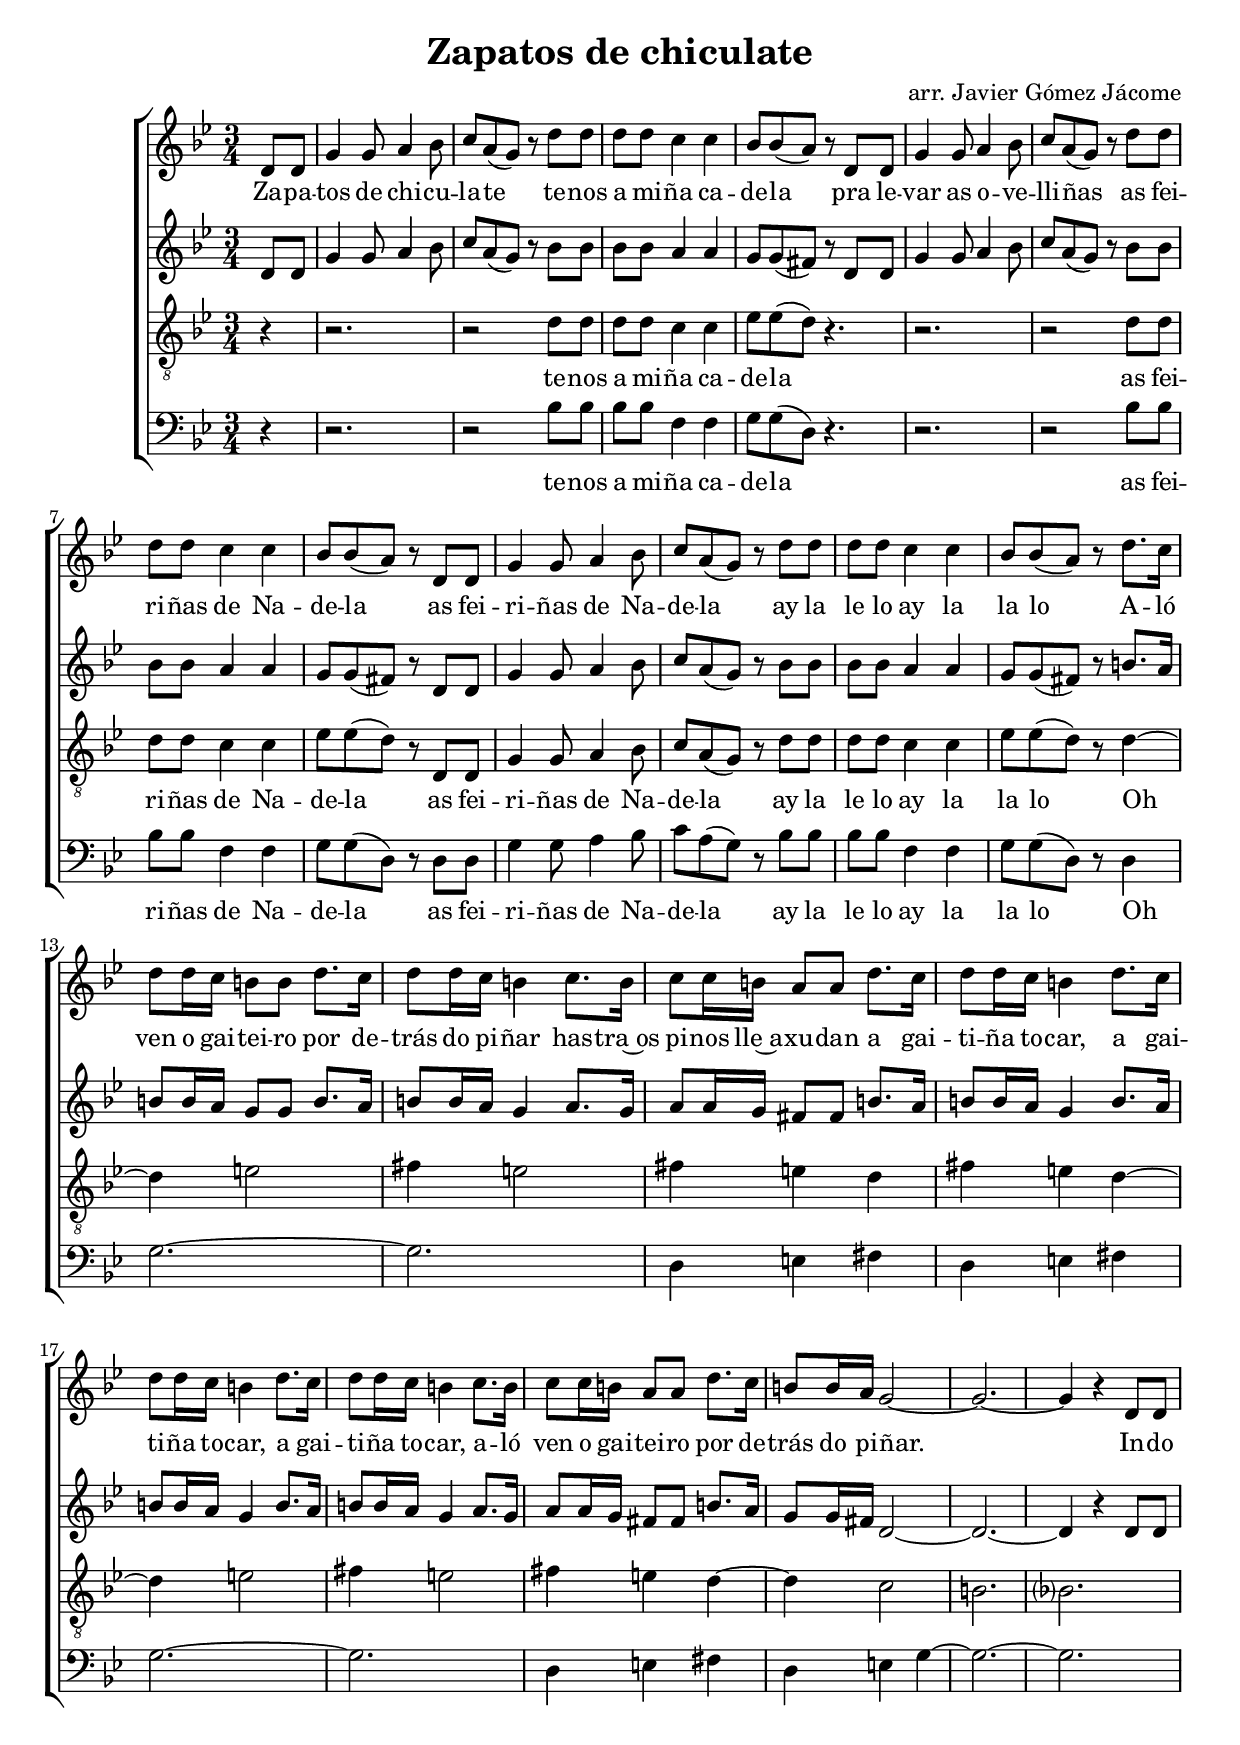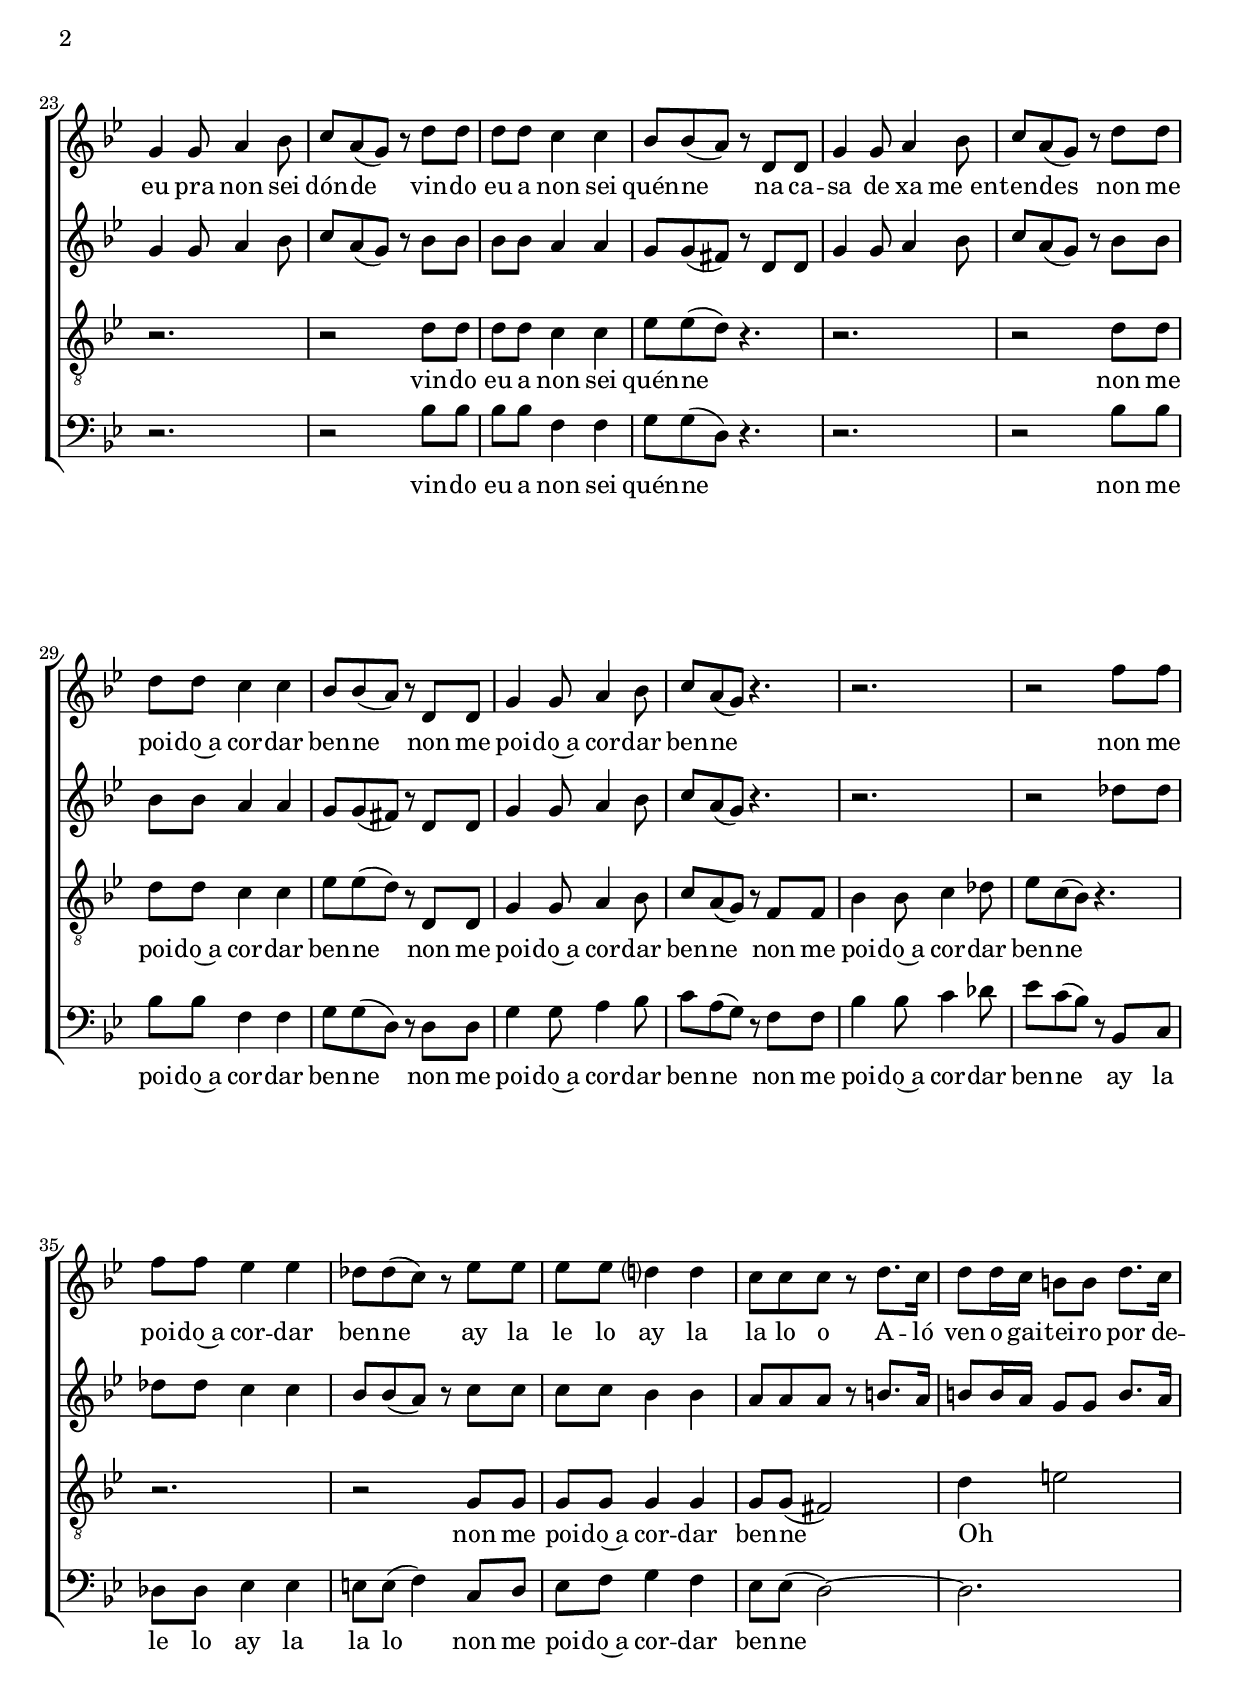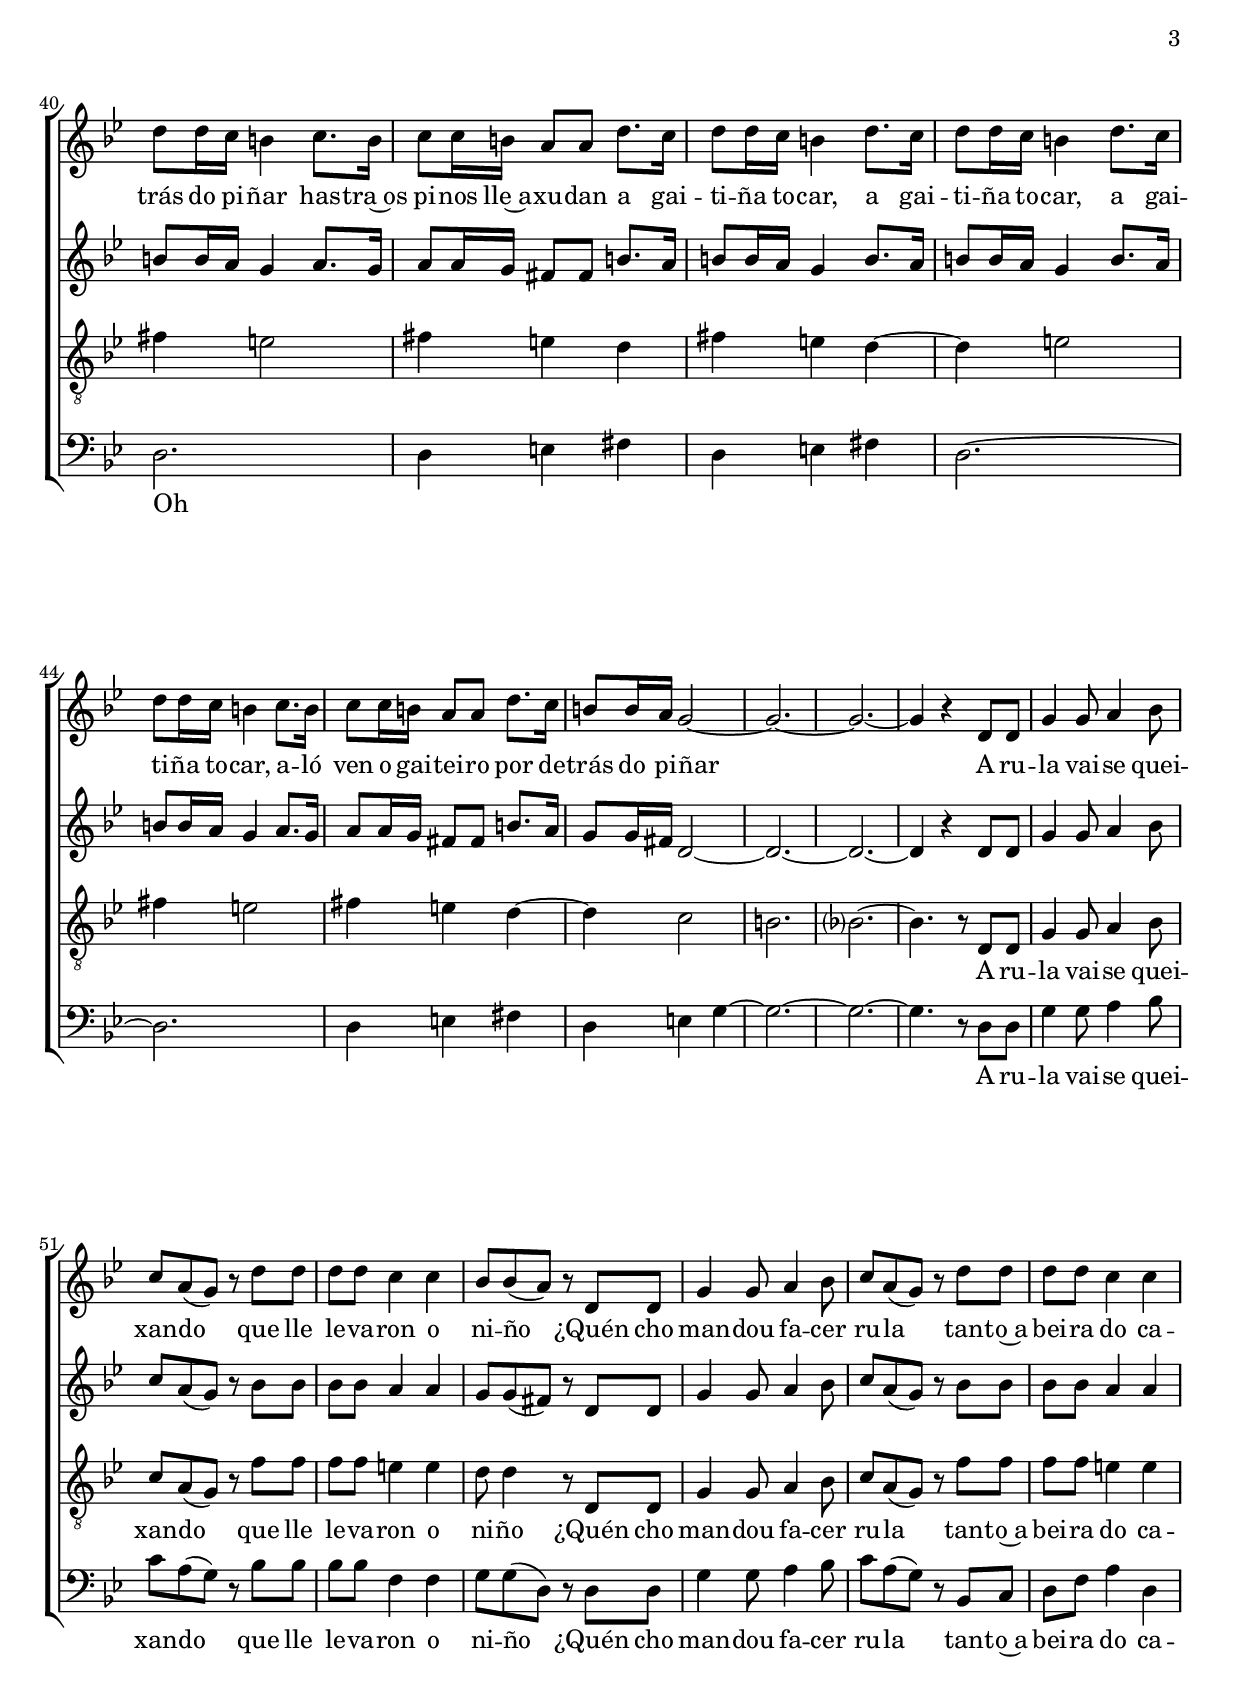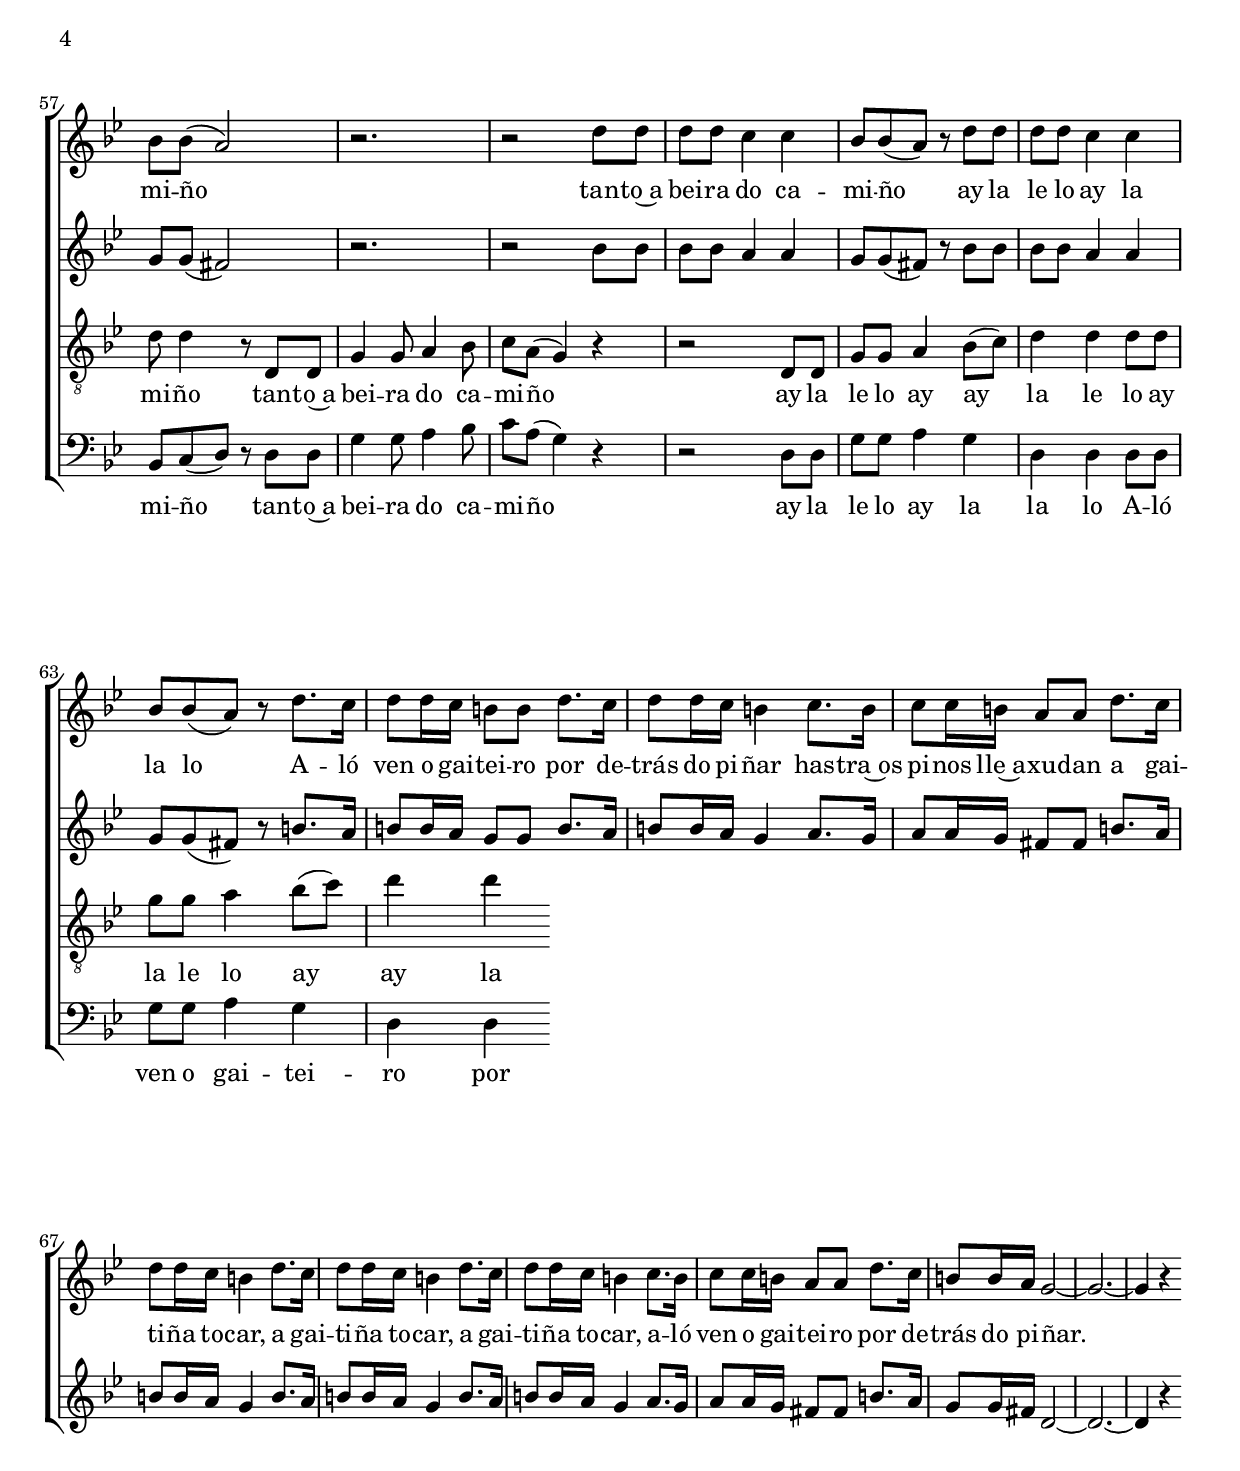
\paper {
  top-system-spacing #'basic-distance = #10
  score-system-spacing #'basic-distance = #20
  system-system-spacing #'basic-distance = #20
  last-bottom-spacing #'basic-distance = #10
}

\header {
  title = "Zapatos de chiculate"
  composer = "arr. Javier Gómez Jácome"
}

global = {
  \key g \minor
  \time 3/4
}

sopMusic = \relative c'' {
  % 1 Zapatos de chiculate
  \partial 4 d,8 d | g4 g8 a4 bes8 | c a( g) r8 d' d | d d c4 c | bes8 bes( a) r8
  d,8 d | g4 g8 a4 bes8 | c a( g) r8 d' d |  d d c4 c | bes8 bes( a) r8
  d,8 d | g4 g8 a4 bes8 | c a( g) r8 d' d |  d d c4 c | bes8 bes( a) r8

  d8. c16 | d8 d16 c b8 b d8. c16 | d8 d16 c b4 
  c8. b16 | c8 c16 b a8 a d8. c16 | d8 d16 c b4 
  d8. c16 | d8 d16 c b4 d8. c16 | d8 d16 c b4 
  c8. b16 | c8 c16 b a8 a d8. c16 | b8 b16 a g2~ | g2.~ | g4 r4  

  % 2 Indo eu pra non sei donde
  d8 d | g4 g8 a4 bes8 | c a( g) r8 d' d | d d c4 c | bes8 bes( a) r8
  d,8 d | g4 g8 a4 bes8 | c a( g) r8 d' d |  d d c4 c | bes8 bes( a) r8
  d,8 d | g4 g8 a4 bes8 | c a( g) r4. | r2. | r2
  f'8 f | f f ees4 ees | des8 des( c) r8 
  ees ees | ees ees d?4 d | c8 c c r8

  d8. c16 | d8 d16 c b8 b d8. c16 | d8 d16 c b4 
  c8. b16 | c8 c16 b a8 a d8. c16 | d8 d16 c b4 
  d8. c16 | d8 d16 c b4 d8. c16 | d8 d16 c b4 
  c8. b16 | c8 c16 b a8 a d8. c16 | b8 b16 a g2~ | g2.~ | g2.~ | g4 r4  

  % 3 A rula vaise queixando
  d8 d | g4 g8 a4 bes8 | c a( g) r8 d' d | d d c4 c | bes8 bes( a) r8
  d,8 d | g4 g8 a4 bes8 | c a( g) r8 d' d |  d d c4 c | bes8 bes( a2) 
        | r2. | r2 d8 d |  d d c4 c | bes8 bes( a) r8
        d8 d |  d d c4 c | bes8 bes( a) r8

  d8. c16 | d8 d16 c b8 b d8. c16 | d8 d16 c b4 
  c8. b16 | c8 c16 b a8 a d8. c16 | d8 d16 c b4 
  d8. c16 | d8 d16 c b4 d8. c16 | d8 d16 c b4 
  c8. b16 | c8 c16 b a8 a d8. c16 | b8 b16 a g2~ | g2.~ | g4 r4  

}
sopWords = \lyricmode {
}

altoMusic = \relative c' {
  \partial 4 d8 d | g4 g8 a4 bes8 | c a( g) r8 bes8 bes | bes bes a4 a | g8 g( fis) r8 
  d8 d | g4 g8 a4 bes8 | c a( g) r8 bes8 bes | bes bes a4 a | g8 g( fis) r8 
  d8 d | g4 g8 a4 bes8 | c a( g) r8 bes8 bes | bes bes a4 a | g8 g( fis) r8 
  
  b8. a16 | b8 b16 a g8 g b8. a16 | b8 b16 a g4 
  a8. g16 | a8 a16 g fis8 fis b8. a16 | b8 b16 a g4 
  b8. a16 | b8 b16 a g4 b8. a16 | b8 b16 a g4 
  a8. g16 | a8 a16 g fis8 fis b8. a16 | g8 g16 fis d2~ | d2.~ | d4 r4 
  
  d8 d | g4 g8 a4 bes8 | c a( g) r8 bes8 bes | bes bes a4 a | g8 g( fis) r8 
  d8 d | g4 g8 a4 bes8 | c a( g) r8 bes8 bes | bes bes a4 a | g8 g( fis) r8 
  d8 d | g4 g8 a4 bes8 | c a( g) r4. | r2. | r2
  des'8 des | des des c4 c | bes8 bes(  a) r8
  c8 c | c c bes4 bes  | a8 a a r8
  
  b8. a16 | b8 b16 a g8 g b8. a16 | b8 b16 a g4 
  a8. g16 | a8 a16 g fis8 fis b8. a16 | b8 b16 a g4 
  b8. a16 | b8 b16 a g4 b8. a16 | b8 b16 a g4 
  a8. g16 | a8 a16 g fis8 fis b8. a16 | g8 g16 fis d2~ | d2.~ | d2.~ | d4 r4 
  
  d8 d | g4 g8 a4 bes8 | c a( g) r8 bes8 bes | bes bes a4 a | g8 g( fis) r8
  d8 d | g4 g8 a4 bes8 | c a( g) r8 bes8 bes | bes bes a4 a | g8 g( fis2)
       | r2. | r2 bes8 bes | bes bes a4 a | g8 g( fis) r8 
       bes8 bes | bes bes a4 a | g8 g( fis) r8

  
  b8. a16 | b8 b16 a g8 g b8. a16 | b8 b16 a g4 
  a8. g16 | a8 a16 g fis8 fis b8. a16 | b8 b16 a g4 
  b8. a16 | b8 b16 a g4 b8. a16 | b8 b16 a g4 
  a8. g16 | a8 a16 g fis8 fis b8. a16 | g8 g16 fis d2~ | d2.~ | d4 r4 
}
altoWords = \lyricmode {
  Za -- pa -- tos de chi -- cu -- la -- te 
  te -- nos a mi -- ña ca -- de -- la
  pra le -- var as o -- ve -- lli -- ñas
  as fei -- ri -- ñas de Na -- de -- la
  as fei -- ri -- ñas de Na -- de -- la 
  ay la le lo ay la la lo
  A -- ló ven o gai -- tei -- ro por de -- trás do pi -- ñar
  has -- tra~os pi -- nos lle~a -- xu -- dan a gai -- ti -- ña to -- car,
  a gai -- ti -- ña to -- car, a gai -- ti -- ña to -- car,
  a -- ló ven o gai -- tei -- ro por de -- trás do pi -- ñar.

  In -- do eu pra non sei dón -- de
  vin -- do eu a non sei quén -- ne
  na ca -- sa de xa me_en -- ten -- des
  non me poi -- do~a cor -- dar ben -- ne
  non me poi -- do~a cor -- dar ben -- ne
  non me poi -- do~a cor -- dar ben -- ne
  ay la le lo ay la la lo o
  A -- ló ven o gai -- tei -- ro por de -- trás do pi -- ñar
  has -- tra~os pi -- nos lle~a -- xu -- dan a gai -- ti -- ña to -- car,
  a gai -- ti -- ña to -- car, a gai -- ti -- ña to -- car,
  a -- ló ven o gai -- tei -- ro por de -- trás do pi -- ñar

  A ru -- la vai -- se quei -- xan -- do
  que lle le -- va -- ron  o ni -- ño
  ¿Quén cho man -- dou fa -- cer ru -- la
  tan -- to~a bei -- ra do ca -- mi -- ño
  tan -- to~a bei -- ra do ca -- mi -- ño
  ay la le lo ay la la lo
  A -- ló ven o gai -- tei -- ro por de -- trás do pi -- ñar
  has -- tra~os pi -- nos lle~a -- xu -- dan a gai -- ti -- ña to -- car,
  a gai -- ti -- ña to -- car, a gai -- ti -- ña to -- car,
  a -- ló ven o gai -- tei -- ro por de -- trás do pi -- ñar.

}

tenorMusic = \relative c' {
  \partial 4 r4 | r2. | r2 d8 d | d d c4 c | ees8 ees( d)
  r4. | r2. | r2 d8 d | d d c4 c | ees8 ees( d) r8
  d,8 d | g4 g8 a4 bes8 | c a( g) r8 d'8 d | d d c4 c | ees8 ees( d) r8
  
  d4~\melisma | d e2 | fis4 e2 | fis4 e d | fis e 
  d4~ | d e2 | fis4 e2 | fis4 e d~ | d c2 | b2. | bes?2. \melismaEnd 

  r2. | r2 d8 d | d d c4 c | ees8 ees( d)
  r4. | r2. | r2 d8 d | d d c4 c | ees8 ees( d) r8
  d,8 d | g4 g8 a4 bes8 | c a( g) r8 
  f8 f | bes4 bes8 c4 des8 | ees c( bes) r4. |
  r2. | r2 g8 g | g g g4 g | g8 g( fis2) |

  d'4\melisma e2 | fis4 e2 | fis4 e d | fis e 
  d4~ | d e2 | fis4 e2 | fis4 e d~ | d c2 | b2. | bes?2.~ | bes4. r8 \melismaEnd

  d,8 d | g4 g8 a4 bes8 | c a( g) r8 f'8 f | f f e4 e | d8 d4 r8
  d,8 d | g4 g8 a4 bes8 | c a( g) r8 f'8 f | f f e4 e | d8 d4 r8
  d,8 d | g4 g8 a4 bes8 | c a( g4) r4 | r2 
  d8 d | g g a4 bes8( c) | d4 d
  d8 d | g g a4 bes8( c) | d4 d
  
 }
tenorWords = \lyricmode {
  te -- nos a mi -- ña ca -- de -- la
  as fei -- ri -- ñas de Na -- de -- la
  as fei -- ri -- ñas de Na -- de -- la 
  ay la le lo ay la la lo
  Oh
  vin -- do eu a non sei quén -- ne
  non me poi -- do~a cor -- dar ben -- ne
  non me poi -- do~a cor -- dar ben -- ne
  non me poi -- do~a cor -- dar ben -- ne
  non me poi -- do~a cor -- dar ben -- ne
  Oh

  A ru -- la vai -- se quei -- xan -- do
  que lle le -- va -- ron  o ni -- ño
  ¿Quén cho man -- dou fa -- cer ru -- la
  tan -- to~a bei -- ra do ca -- mi -- ño
  tan -- to~a bei -- ra do ca -- mi -- ño
  ay la le lo ay ay la le lo
  ay la le lo ay ay la le lo
  
  ay la le lo ay la la lo
  A -- ló ven o gai -- tei -- ro por de -- trás do pi -- ñar
  has -- tra~os pi -- nos lle~a -- xu -- dan a gai -- ti -- ña to -- car,
  a gai -- ti -- ña to -- car, a gai -- ti -- ña to -- car,
  a -- ló ven o gai -- tei -- ro por de -- trás do pi -- ñar. 
}

bassMusic = \relative c {
  \partial 4 r4 | r2. | r2 bes'8 bes | bes bes f4 f | g8 g( d) 
  r4. | r2. | r2 bes'8 bes | bes bes f4 f | g8 g( d) r8
  d8 d | g4 g8 a4 bes8 | c a( g) r8 bes8 bes | bes bes f4 f | g8 g( d) r8

  d4\melisma | g2.~ | g2. | d4 e fis | d e fis 
  g2.~ | g2. | d4 e fis | d e g~ | g2.~ | g2. | \melismaEnd
  
  r2. | r2 bes8 bes | bes bes f4 f | g8 g( d) 
  r4. | r2. | r2 bes'8 bes | bes bes f4 f | g8 g( d) r8
  d8 d | g4 g8 a4 bes8 | c a( g) r8 
  f f | bes4 bes8 c4 des8 | ees c( bes) r8
  bes,8 c | des des ees4 ees | e8 e( f4)  
  c8 d | ees f g4 f | ees8 ees( d2)~ |

  d2. | d2.\melisma | d4 e fis | d e fis
  d2.~ | d2. | d4 e fis | d e g~ | g2.~ | g2.~ | g4. r8  \melismaEnd

  d8 d | g4 g8 a4 bes8 | c a( g) r8 bes8 bes | bes bes f4 f | g8 g( d) r8
  d8 d | g4 g8 a4 bes8 | c a( g) r8 bes,8 c | d f a4 d, | bes8 c (d) r8
  d8 d | g4 g8 a4 bes8 | c a( g4) r | r2 d8 d | g g a4 g | d d
  d8 d | g g a4 g | d d
  
}
bassWords = \lyricmode {
  te -- nos a mi -- ña ca -- de -- la
  as fei -- ri -- ñas de Na -- de -- la
  as fei -- ri -- ñas de Na -- de -- la 
  ay la le lo ay la la lo
  Oh
  vin -- do eu a non sei quén -- ne
  non me poi -- do~a cor -- dar ben -- ne
  non me poi -- do~a cor -- dar ben -- ne
  non me poi -- do~a cor -- dar ben -- ne
  ay la le lo ay la la lo
  non me poi -- do~a cor -- dar ben -- ne
  Oh

  A ru -- la vai -- se quei -- xan -- do
  que lle le -- va -- ron  o ni -- ño
  ¿Quén cho man -- dou fa -- cer ru -- la
  tan -- to~a bei -- ra do ca -- mi -- ño
  tan -- to~a bei -- ra do ca -- mi -- ño
  ay la le lo ay la la lo
  A -- ló ven o gai -- tei -- ro por de -- trás do pi -- ñar
  has -- tra~os pi -- nos lle~a -- xu -- dan a gai -- ti -- ña to -- car,
  a gai -- ti -- ña to -- car, a gai -- ti -- ña to -- car,
  a -- ló ven o gai -- tei -- ro por de -- trás do pi -- ñar. 
}

\score {
  \new ChoirStaff <<
    \new Staff <<
      \new Voice = "soprano" <<
        \global
        \sopMusic
      >>
      \new Lyrics \lyricsto "soprano" \altoWords
    >>
    \new Staff <<
      \new Voice = "alto" <<
        \global
        \altoMusic
      >>
    >>
    \new Staff <<
      \new Voice = "tenor" <<
        \global \clef "G_8"
        \tenorMusic
      >>
      \new Lyrics \lyricsto "tenor" \tenorWords
    >>
    \new Staff <<
      \new Voice = "baixo" <<
        \global \clef bass
        \bassMusic
      >>
      \new Lyrics \lyricsto "baixo" \bassWords
    >>
  >>

  \layout{}
  \midi{}
  }
